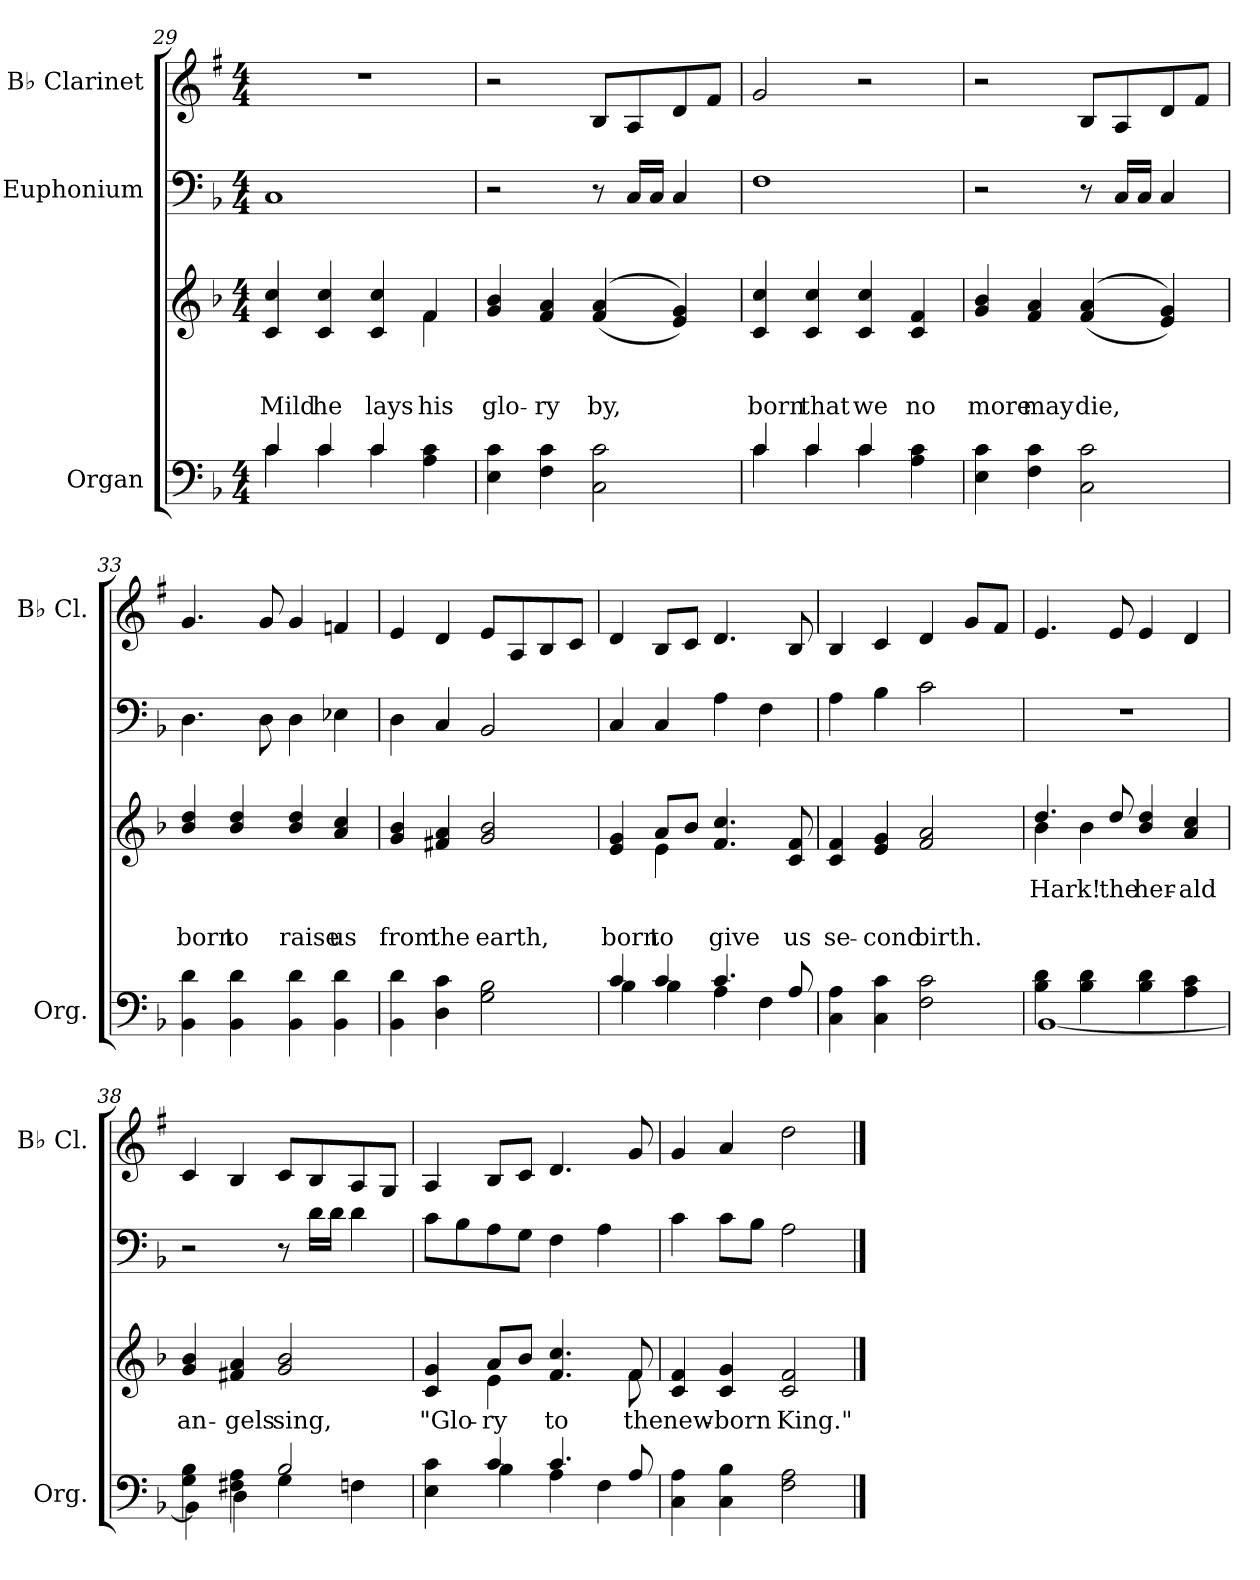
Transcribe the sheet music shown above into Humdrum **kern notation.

**kern	**kern	**text	**text	**text	**kern	**kern
*part3	*part3	*part3	*part3	*part3	*part2	*part1
*staff4	*staff3	*staff3	*staff3	*staff3	*staff2	*staff1
*I"Organ	*	*	*	*	*I"Euphonium	*I"B♭ Clarinet
*I'Org.	*	*	*	*	*	*I'B♭ Cl.
!!LO:LB:g=z
*clefF4	*clefG2	*	*	*	*clefF4	*clefG2
*	*	*	*	*	*	*ITrd1c2
*k[b-]	*k[b-]	*	*	*	*k[b-]	*k[b-]
*M4/4	*M4/4	*	*	*	*M4/4	*M4/4
=29	=29	=29	=29	=29	=29	=29
*^	*	*	*	*	*	*
!	!	!	!	!	!LO:LY:b	!	!
*	*	*^	*	*	*	*	*
4c/	4c\	4c/ 4cc/	2.ryy	.	.	Mild	1C	1r
!	!	!	!	!	!	!LO:LY:b	!	!
4c/	4c\	4c/ 4cc/	.	.	.	he	.	.
!	!	!	!	!	!	!LO:LY:b	!	!
4c/	4c\	4c/ 4cc/	.	.	.	lays	.	.
!	!	!	!	!	!	!LO:LY:b	!	!
4A\ 4c\	4ryy	4f/	4f\	.	.	his	.	.
=30	=30	=30	=30	=30	=30	=30	=30	=30
!	!	!	!	!	!	!LO:LY:b	!	!
*v	*v	*	*	*	*	*	*	*
*	*v	*v	*	*	*	*	*
4E\ 4c\	4g/ 4b-/	.	.	glo-	2r	2r
!	!	!	!	!LO:LY:b	!	!
4F\ 4c\	4f/ 4a/	.	.	-ry	.	.
!	!	!	!	!LO:LY:b	!	!
2C\ 2c\	(<(<4f/ 4a/	.	.	by,	8r	8A/L
.	.	.	.	.	16C/LL	8G/
.	.	.	.	.	16C/JJ	.
.	4e/ 4g/))	.	.	.	4C/	8c/
.	.	.	.	.	.	8e/J
=31	=31	=31	=31	=31	=31	=31
*^	*	*	*	*	*	*
!	!	!	!	!	!LO:LY:b	!	!
4c/	4c\	4c/ 4cc/	.	.	born	1F	2f/
!	!	!	!	!	!LO:LY:b	!	!
4c/	4c\	4c/ 4cc/	.	.	that	.	.
!	!	!	!	!	!LO:LY:b	!	!
4c/	4c\	4c/ 4cc/	.	.	we	.	2r
!	!	!	!	!	!LO:LY:b	!	!
4A\ 4c\	4ryy	4c/ 4f/	.	.	no	.	.
=32	=32	=32	=32	=32	=32	=32	=32
!	!	!	!	!	!LO:LY:b	!	!
*v	*v	*	*	*	*	*	*
4E\ 4c\	4g/ 4b-/	.	.	more	2r	2r
!	!	!	!	!LO:LY:b	!	!
4F\ 4c\	4f/ 4a/	.	.	may	.	.
!	!	!	!	!LO:LY:b	!	!
2C\ 2c\	(<(<4f/ 4a/	.	.	die,	8r	8A/L
.	.	.	.	.	16C/LL	8G/
.	.	.	.	.	16C/JJ	.
.	4e/ 4g/))	.	.	.	4C/	8c/
.	.	.	.	.	.	8e/J
!!LO:PB:g=z
=33	=33	=33	=33	=33	=33	=33
!	!	!	!	!LO:LY:b	!	!
4BB-\ 4d\	4b-/ 4dd/	.	.	born	4.D\	4.f/
!	!	!	!	!LO:LY:b	!	!
4BB-\ 4d\	4b-/ 4dd/	.	.	to	.	.
.	.	.	.	.	8D\	8f/
!	!	!	!	!LO:LY:b	!	!
4BB-\ 4d\	4b-/ 4dd/	.	.	raise	4D\	4f/
!	!	!	!	!LO:LY:b	!	!
4BB-\ 4d\	4a/ 4cc/	.	.	us	4E-X\	4e-X/
=34	=34	=34	=34	=34	=34	=34
!	!	!	!	!LO:LY:b	!	!
4BB-\ 4d\	4g/ 4b-/	.	.	from	4D\	4d/
!	!	!	!	!LO:LY:b	!	!
4D\ 4c\	4f#X/ 4a/	.	.	the	4C/	4c/
!	!	!	!	!LO:LY:b	!	!
2G\ 2B-\	2g/ 2b-/	.	.	earth,	2BB-/	8d/L
.	.	.	.	.	.	8G/
.	.	.	.	.	.	8A/
.	.	.	.	.	.	8B-/J
=35	=35	=35	=35	=35	=35	=35
*^	*	*	*	*	*	*
!	!	!	!	!	!LO:LY:b	!	!
*	*	*^	*	*	*	*	*
4c/	4B-\	4e/ 4g/	4ryy	.	.	born	4C/	4c/
!	!	!	!	!	!	!LO:LY:b	!	!
4c/	4B-\	8a/L	4e\	.	.	to	4C/	8A/L
.	.	8b-/J	.	.	.	.	.	8B-/J
!	!	!	!	!	!	!LO:LY:b	!	!
4.c/	4A\	4.f/ 4.cc/	2ryy	.	.	give	4A\	4.c/
.	4F\	.	.	.	.	.	4F\	.
!	!	!	!	!	!	!LO:LY:b	!	!
8A/	.	8c/ 8f/	.	.	.	us	.	8A/
*v	*v	*	*	*	*	*	*	*
*	*v	*v	*	*	*	*	*
=36	=36	=36	=36	=36	=36	=36
!	!	!	!	!LO:LY:b	!	!
4C\ 4A\	4c/ 4f/	.	.	se-	4A\	4A/
!	!	!	!	!LO:LY:b	!	!
4C\ 4c\	4e/ 4g/	.	.	-cond	4B-\	4B-/
!	!	!	!	!LO:LY:b	!	!
2F\ 2c\	2f/ 2a/	.	.	birth.	2c\	4c/
.	.	.	.	.	.	8f/L
.	.	.	.	.	.	8e/J
!!LO:LB:g=z
=37	=37	=37	=37	=37	=37	=37
*^	*	*	*	*	*	*
!	!	!	!LO:LY:b	!	!	!	!
*	*	*^	*	*	*	*	*
4B-\ 4d\	[1BB-!	4.dd/	4b-\	Hark!	.	.	1r	4.d/
4B-\ 4d\	.	.	4b-\	.	.	.	.	.
!	!	!	!	!LO:LY:b	!	!	!	!
.	.	8dd/	.	the	.	.	.	8d/
!	!	!	!	!LO:LY:b	!	!	!	!
4B-\ 4d\	.	4b-/ 4dd/	2ryy	her-	.	.	.	4d/
!	!	!	!	!LO:LY:b	!	!	!	!
4A\ 4c\	.	4a/ 4cc/	.	-ald	.	.	.	4c/
*	*	*v	*v	*	*	*	*	*
=38	=38	=38	=38	=38	=38	=38	=38
!	!	!	!LO:LY:b	!	!	!	!
4G\ 4B-\	4BB-!\]	4g/ 4b-/	an-	.	.	2r	4B-/
!	!	!	!LO:LY:b	!	!	!	!
4F#X\ 4A\	4D!\	4f#X/ 4a/	-gels	.	.	.	4A/
!	!	!	!LO:LY:b	!	!	!	!
2B-/	4G\	2g/ 2b-/	sing,	.	.	8r	8B-/L
.	.	.	.	.	.	16d\LL	8A/
.	.	.	.	.	.	16d\JJ	.
.	4Fn\	.	.	.	.	4d\	8G/
.	.	.	.	.	.	.	8F/J
=39	=39	=39	=39	=39	=39	=39	=39
!	!	!	!LO:LY:b	!	!	!	!
*	*	*^	*	*	*	*	*
4E\ 4c\	4ryy	4c/ 4g/	4ryy	"Glo-	.	.	8c\L	4G/
.	.	.	.	.	.	.	8B-\	.
!	!	!	!	!LO:LY:b	!	!	!	!
4c/	4B-\	8a/L	4e\	-ry	.	.	8A\	8A/L
.	.	8b-/J	.	.	.	.	8G\J	8B-/J
!	!	!	!	!LO:LY:b	!	!	!	!
4.c/	4A\	4.f/ 4.cc/	4.ryy	to	.	.	4F\	4.c/
.	4F\	.	.	.	.	.	4A\	.
!	!	!	!	!LO:LY:b	!	!	!	!
8A/	.	8f/	8f\	the	.	.	.	8f/
*v	*v	*	*	*	*	*	*	*
=40	=40	=40	=40	=40	=40	=40	=40
!	!	!	!LO:LY:b	!	!	!	!
*	*v	*v	*	*	*	*	*
4C\ 4A\	4c/ 4f/	new-	.	.	4c\	4f/
!	!	!LO:LY:b	!	!	!	!
4C\ 4B-\	4c/ 4g/	-born	.	.	8c\L	4g/
.	.	.	.	.	8B-\J	.
!	!	!LO:LY:b	!	!	!	!
2F\ 2A\	2c/ 2f/	King."	.	.	2A\	2cc\
==	==	==	==	==	==	==
*-	*-	*-	*-	*-	*-	*-
